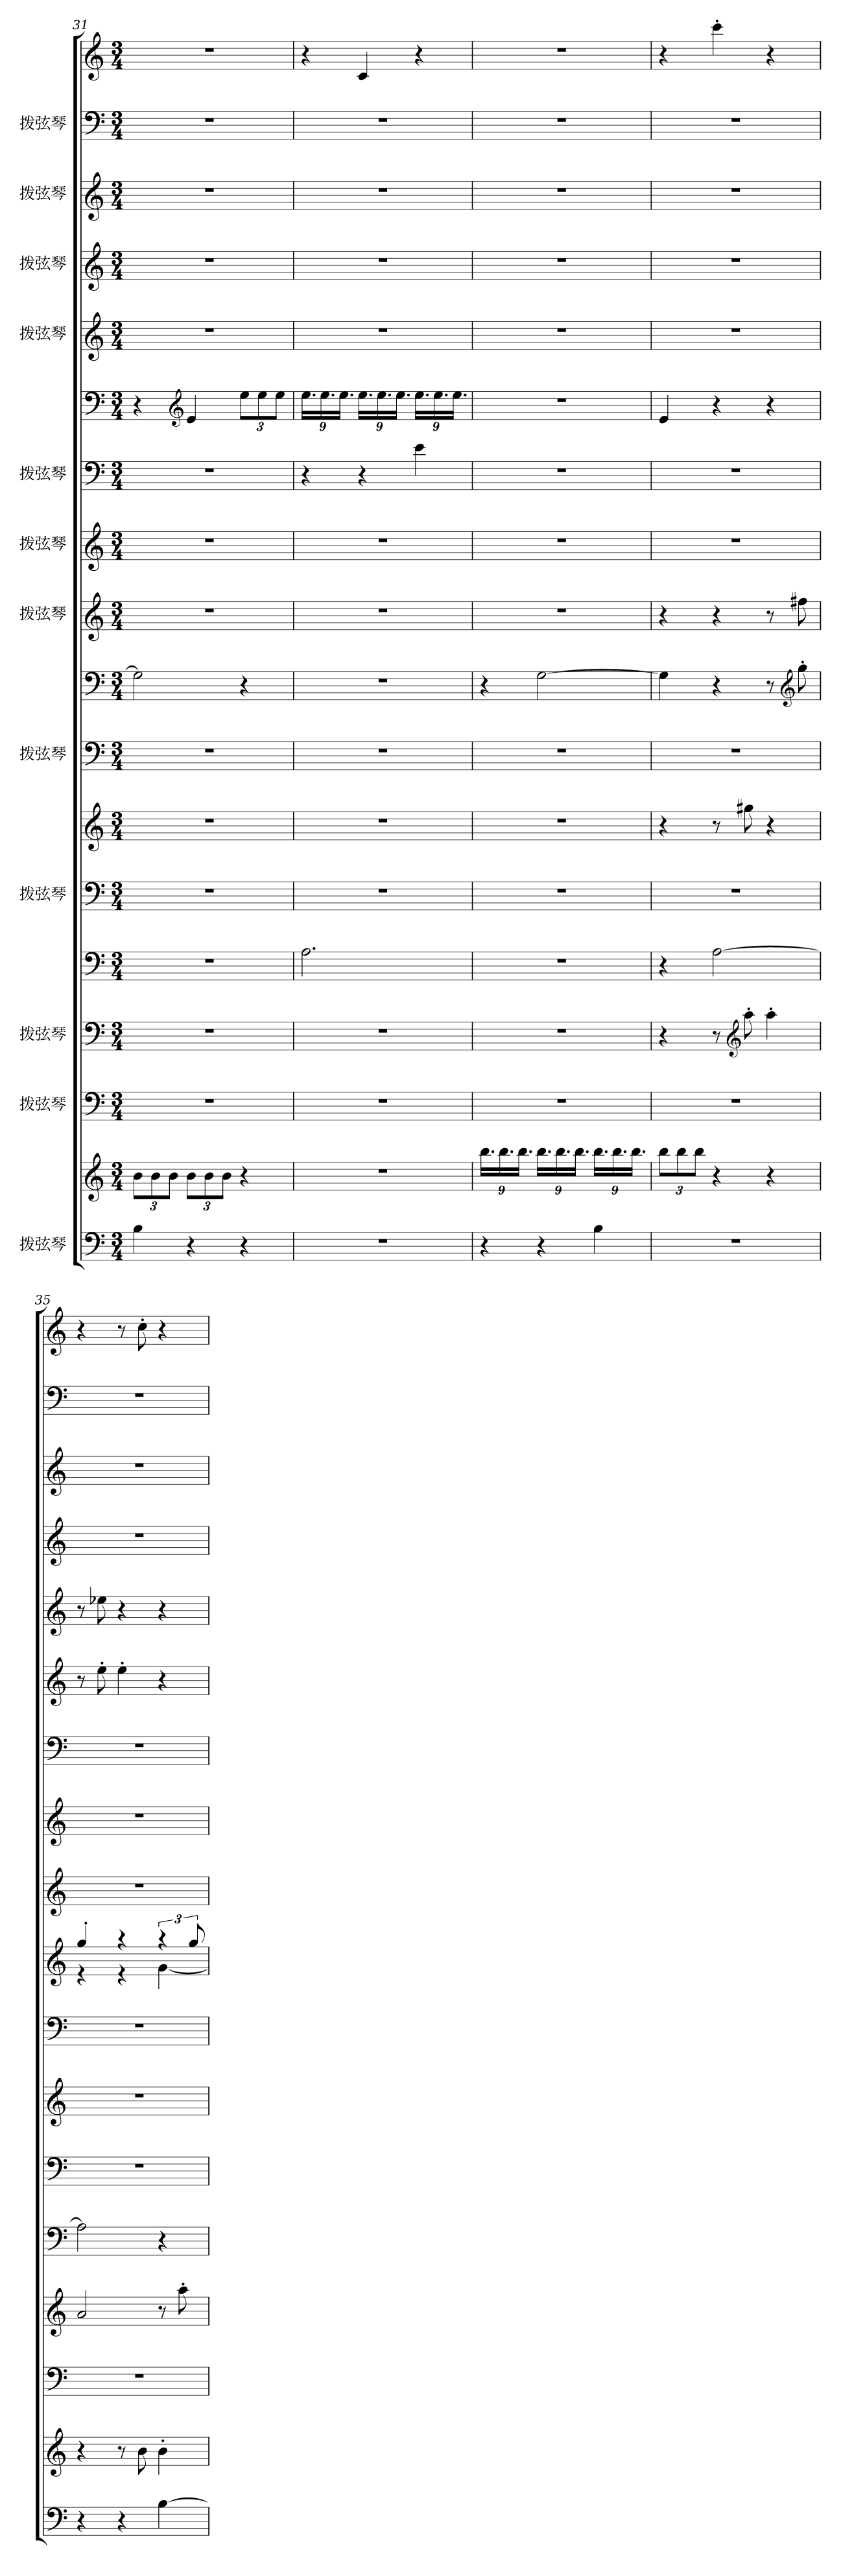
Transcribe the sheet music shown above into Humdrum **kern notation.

**kern	**kern	**kern	**kern	**kern	**kern	**kern	**kern	**kern	**kern	**kern	**kern	**kern	**kern	**kern	**kern	**kern	**kern
*part12	*part12	*part11	*part10	*part10	*part9	*part9	*part8	*part8	*part7	*part6	*part5	*part5	*part4	*part3	*part2	*part1	*part1
*staff18	*staff17	*staff16	*staff15	*staff14	*staff13	*staff12	*staff11	*staff10	*staff9	*staff8	*staff7	*staff6	*staff5	*staff4	*staff3	*staff2	*staff1
*I"拨弦琴	*	*I"拨弦琴	*I"拨弦琴	*	*I"拨弦琴	*	*I"拨弦琴	*	*I"拨弦琴	*I"拨弦琴	*I"拨弦琴	*	*I"拨弦琴	*I"拨弦琴	*I"拨弦琴	*I"拨弦琴	*
*clefF4	*clefG2	*clefF4	*clefF4	*clefF4	*clefF4	*clefG2	*clefF4	*clefF4	*clefG2	*clefG2	*clefF4	*clefF4	*clefG2	*clefG2	*clefG2	*clefF4	*clefG2
*k[]	*k[]	*k[]	*k[]	*k[]	*k[]	*k[]	*k[]	*k[]	*k[]	*k[]	*k[]	*k[]	*k[]	*k[]	*k[]	*k[]	*k[]
*M3/4	*M3/4	*M3/4	*M3/4	*M3/4	*M3/4	*M3/4	*M3/4	*M3/4	*M3/4	*M3/4	*M3/4	*M3/4	*M3/4	*M3/4	*M3/4	*M3/4	*M3/4
*	*Xbrackettup	*	*	*	*	*	*	*	*	*	*	*	*	*	*	*	*
=31	=31	=31	=31	=31	=31	=31	=31	=31	=31	=31	=31	=31	=31	=31	=31	=31	=31
4B\	12b\L	2.r	2.r	2.r	2.r	2.r	2.r	2G\]	2.r	2.r	2.r	4r	2.r	2.r	2.r	2.r	2.r
.	12b\	.	.	.	.	.	.	.	.	.	.	.	.	.	.	.	.
.	12b\J	.	.	.	.	.	.	.	.	.	.	.	.	.	.	.	.
*	*	*	*	*	*	*	*	*	*	*	*	*clefG2	*	*	*	*	*
4r	12b\L	.	.	.	.	.	.	.	.	.	.	4e/	.	.	.	.	.
.	12b\	.	.	.	.	.	.	.	.	.	.	.	.	.	.	.	.
.	12b\J	.	.	.	.	.	.	.	.	.	.	.	.	.	.	.	.
*	*	*	*	*	*	*	*	*	*	*	*	*Xbrackettup	*	*	*	*	*
4r	4r	.	.	.	.	.	.	4r	.	.	.	12ee\L	.	.	.	.	.
.	.	.	.	.	.	.	.	.	.	.	.	12ee\	.	.	.	.	.
.	.	.	.	.	.	.	.	.	.	.	.	12ee\J	.	.	.	.	.
=32	=32	=32	=32	=32	=32	=32	=32	=32	=32	=32	=32	=32	=32	=32	=32	=32	=32
2.r	2.r	2.r	2.r	2.A\	2.r	2.r	2.r	2.r	2.r	2.r	4r	18.ee\LL	2.r	2.r	2.r	2.r	4r
.	.	.	.	.	.	.	.	.	.	.	.	18.ee\	.	.	.	.	.
.	.	.	.	.	.	.	.	.	.	.	.	18.ee\JJ	.	.	.	.	.
.	.	.	.	.	.	.	.	.	.	.	4r	18.ee\LL	.	.	.	.	4c/
.	.	.	.	.	.	.	.	.	.	.	.	18.ee\	.	.	.	.	.
.	.	.	.	.	.	.	.	.	.	.	.	18.ee\JJ	.	.	.	.	.
.	.	.	.	.	.	.	.	.	.	.	4e\	18.ee\LL	.	.	.	.	4r
.	.	.	.	.	.	.	.	.	.	.	.	18.ee\	.	.	.	.	.
.	.	.	.	.	.	.	.	.	.	.	.	18.ee\JJ	.	.	.	.	.
!!LO:PB:g=z
=33	=33	=33	=33	=33	=33	=33	=33	=33	=33	=33	=33	=33	=33	=33	=33	=33	=33
4r	18.bb\LL	2.r	2.r	2.r	2.r	2.r	2.r	4r	2.r	2.r	2.r	2.r	2.r	2.r	2.r	2.r	2.r
.	18.bb\	.	.	.	.	.	.	.	.	.	.	.	.	.	.	.	.
.	18.bb\JJ	.	.	.	.	.	.	.	.	.	.	.	.	.	.	.	.
4r	18.bb\LL	.	.	.	.	.	.	[2G\	.	.	.	.	.	.	.	.	.
.	18.bb\	.	.	.	.	.	.	.	.	.	.	.	.	.	.	.	.
.	18.bb\JJ	.	.	.	.	.	.	.	.	.	.	.	.	.	.	.	.
4B\	18.bb\LL	.	.	.	.	.	.	.	.	.	.	.	.	.	.	.	.
.	18.bb\	.	.	.	.	.	.	.	.	.	.	.	.	.	.	.	.
.	18.bb\JJ	.	.	.	.	.	.	.	.	.	.	.	.	.	.	.	.
=34	=34	=34	=34	=34	=34	=34	=34	=34	=34	=34	=34	=34	=34	=34	=34	=34	=34
2.r	12bb\L	2.r	4r	4r	2.r	4r	2.r	4G\]	4r	2.r	2.r	4e/	2.r	2.r	2.r	2.r	4r
.	12bb\	.	.	.	.	.	.	.	.	.	.	.	.	.	.	.	.
.	12bb\J	.	.	.	.	.	.	.	.	.	.	.	.	.	.	.	.
.	4r	.	8r	[2A\	.	8r	.	4r	4r	.	.	4r	.	.	.	.	4ccc'\
*	*	*	*clefG2	*	*	*	*	*	*	*	*	*	*	*	*	*	*
.	.	.	8aa'\	.	.	8gg#X\	.	.	.	.	.	.	.	.	.	.	.
.	4r	.	4aa'\	.	.	4r	.	8r	8r	.	.	4r	.	.	.	.	4r
*	*	*	*	*	*	*	*	*clefG2	*	*	*	*	*	*	*	*	*
.	.	.	.	.	.	.	.	8gg'\	8ff#X\	.	.	.	.	.	.	.	.
=35	=35	=35	=35	=35	=35	=35	=35	=35	=35	=35	=35	=35	=35	=35	=35	=35	=35
*	*	*	*	*	*	*	*	*^	*	*	*	*	*	*	*	*	*
4r	4r	2.r	2a/	2A\]	2.r	2.r	2.r	4gg'/	4r	2.r	2.r	2.r	8r	8r	2.r	2.r	2.r	4r
.	.	.	.	.	.	.	.	.	.	.	.	.	8ee'\	8ee-X\	.	.	.	.
4r	8r	.	.	.	.	.	.	4r	4r	.	.	.	4ee'\	4r	.	.	.	8r
.	8b\	.	.	.	.	.	.	.	.	.	.	.	.	.	.	.	.	8cc'\
[4B\	4b'\	.	8r	4r	.	.	.	6r	[4g\	.	.	.	4r	4r	.	.	.	4r
.	.	.	8aa'\	.	.	.	.	.	.	.	.	.	.	.	.	.	.	.
.	.	.	.	.	.	.	.	12gg/	.	.	.	.	.	.	.	.	.	.
*	*	*	*	*	*	*	*	*v	*v	*	*	*	*	*	*	*	*	*
=	=	=	=	=	=	=	=	=	=	=	=	=	=	=	=	=	=
*-	*-	*-	*-	*-	*-	*-	*-	*-	*-	*-	*-	*-	*-	*-	*-	*-	*-
